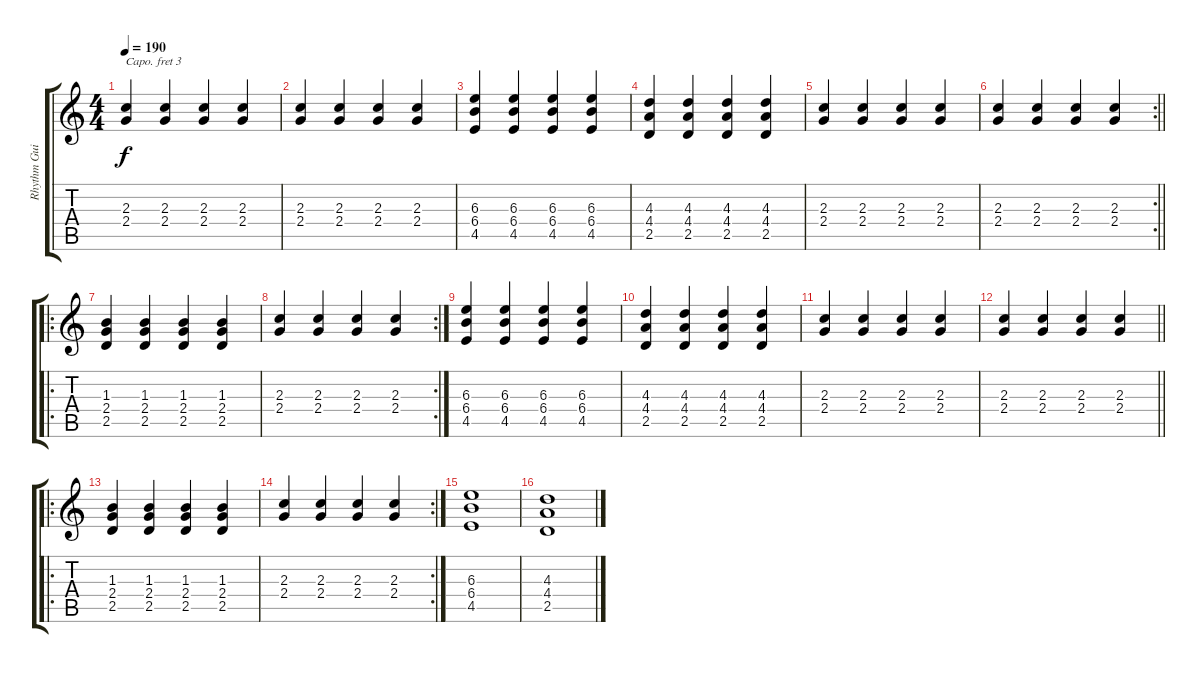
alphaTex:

\track ("Rhythm Guitar" "Rhythm Gui") {instrument distortionguitar}
\staff {score tabs}
\capo 3
\tuning (E4 B3 G3 D3 A2 E2) {hide}
\ts (4 4)
\tempo 190
\clef g2
\ks c
(2.3 2.4).4{dy f} (2.3 2.4).4 (2.3 2.4).4 (2.3 2.4).4 |
(2.3 2.4).4 (2.3 2.4).4 (2.3 2.4).4 (2.3 2.4).4 |
(6.3 6.4 4.5).4 (6.3 6.4 4.5).4 (6.3 6.4 4.5).4 (6.3 6.4 4.5).4 |
(4.3 4.4 2.5).4 (4.3 4.4 2.5).4 (4.3 4.4 2.5).4 (4.3 4.4 2.5).4 |
(2.3 2.4).4 (2.3 2.4).4 (2.3 2.4).4 (2.3 2.4).4 |
\rc 2
\barLineRight lightlight
(2.3 2.4).4 (2.3 2.4).4 (2.3 2.4).4 (2.3 2.4).4 |
\ro
(1.3 2.4 2.5).4 (1.3 2.4 2.5).4 (1.3 2.4 2.5).4 (1.3 2.4 2.5).4 |
\rc 2
(2.3 2.4).4 (2.3 2.4).4 (2.3 2.4).4 (2.3 2.4).4 |
(6.3 6.4 4.5).4 (6.3 6.4 4.5).4 (6.3 6.4 4.5).4 (6.3 6.4 4.5).4 |
(4.3 4.4 2.5).4 (4.3 4.4 2.5).4 (4.3 4.4 2.5).4 (4.3 4.4 2.5).4 |
(2.3 2.4).4 (2.3 2.4).4 (2.3 2.4).4 (2.3 2.4).4 |
\barLineRight lightlight
(2.3 2.4).4 (2.3 2.4).4 (2.3 2.4).4 (2.3 2.4).4 |
\ro
(1.3 2.4 2.5).4 (1.3 2.4 2.5).4 (1.3 2.4 2.5).4 (1.3 2.4 2.5).4 |
\rc 2
(2.3 2.4).4 (2.3 2.4).4 (2.3 2.4).4 (2.3 2.4).4 |
(6.3 6.4 4.5).1 |
(4.3 4.4 2.5).1
